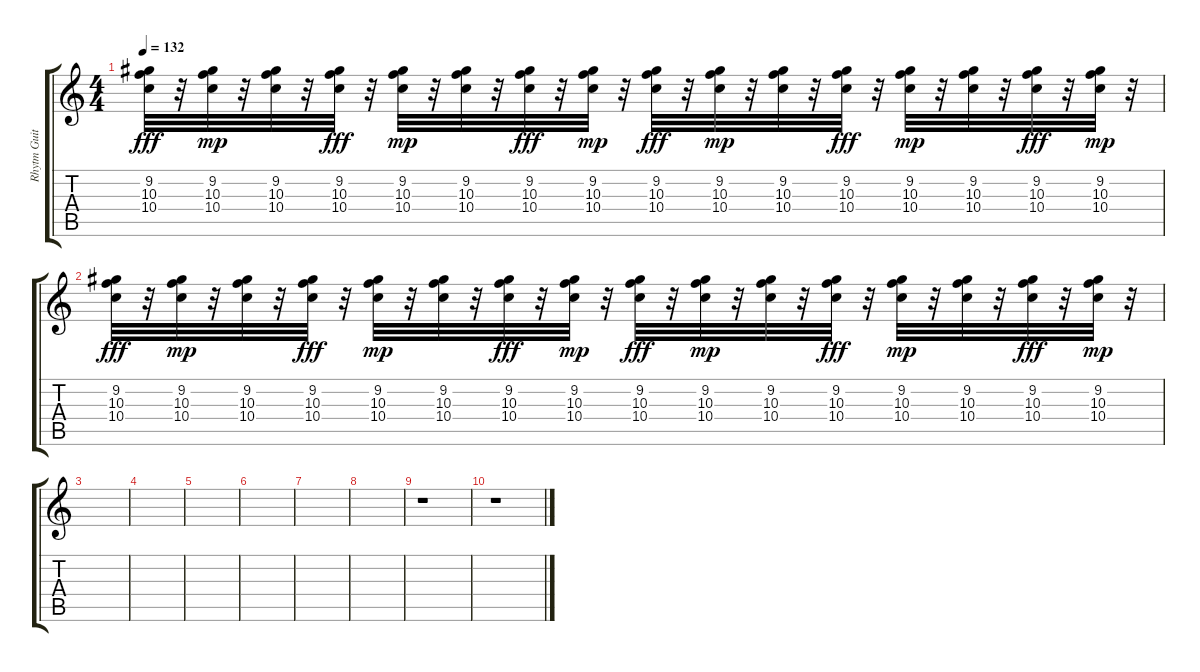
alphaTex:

\track ("Rhytm Guitar" "Rhytm Guit") {instrument acousticguitarsteel}
\staff {score tabs}
\tuning (E4 B3 G3 D3 A2 E2) {hide}
\ts (4 4)
\tempo 132
\clef g2
\ks c
(9.2 10.3 10.4).32{dy fff} r.32 (9.2 10.3 10.4).32{dy mp} r.32 (9.2 10.3 10.4).32 r.32 (9.2 10.3 10.4).32{dy fff} r.32 (9.2 10.3 10.4).32{dy mp} r.32 (9.2 10.3 10.4).32 r.32 (9.2 10.3 10.4).32{dy fff} r.32 (9.2 10.3 10.4).32{dy mp} r.32 (9.2 10.3 10.4).32{dy fff} r.32 (9.2 10.3 10.4).32{dy mp} r.32 (9.2 10.3 10.4).32 r.32 (9.2 10.3 10.4).32{dy fff} r.32 (9.2 10.3 10.4).32{dy mp} r.32 (9.2 10.3 10.4).32 r.32 (9.2 10.3 10.4).32{dy fff} r.32 (9.2 10.3 10.4).32{dy mp} r.32 |
(9.2 10.3 10.4).32{dy fff} r.32 (9.2 10.3 10.4).32{dy mp} r.32 (9.2 10.3 10.4).32 r.32 (9.2 10.3 10.4).32{dy fff} r.32 (9.2 10.3 10.4).32{dy mp} r.32 (9.2 10.3 10.4).32 r.32 (9.2 10.3 10.4).32{dy fff} r.32 (9.2 10.3 10.4).32{dy mp} r.32 (9.2 10.3 10.4).32{dy fff} r.32 (9.2 10.3 10.4).32{dy mp} r.32 (9.2 10.3 10.4).32 r.32 (9.2 10.3 10.4).32{dy fff} r.32 (9.2 10.3 10.4).32{dy mp} r.32 (9.2 10.3 10.4).32 r.32 (9.2 10.3 10.4).32{dy fff} r.32 (9.2 10.3 10.4).32{dy mp} r.32 |
|
|
|
|
|
|
r.1 |
r.1
